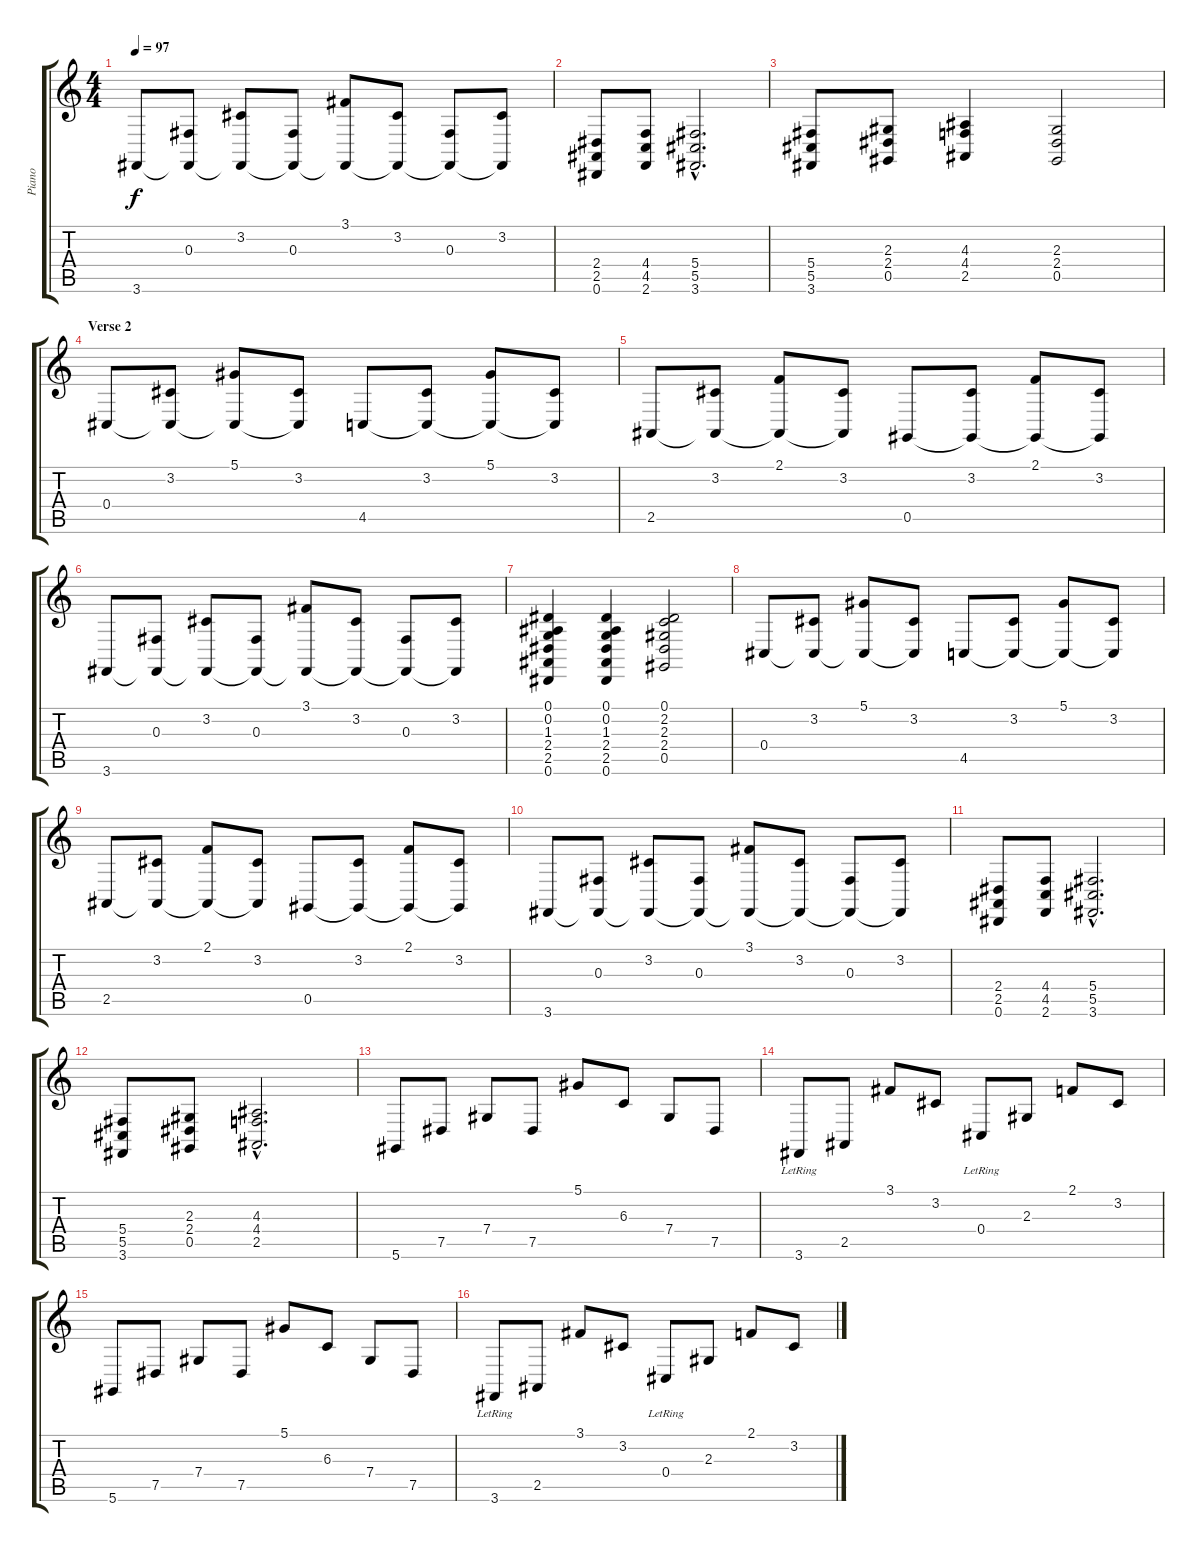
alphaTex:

\track ("Piano" "Piano") {instrument acousticgrandpiano}
\staff {score tabs}
\tuning (Eb4 Bb3 Gb3 Db3 Ab2 Eb2) {hide}
\ts (4 4)
\tempo 97
\clef g2
\ks c
3.6.8{dy f} (0.3 3.6{t}).8 (3.2 3.6{t}).8 (0.3 3.6{t}).8 (3.1 3.6{t}).8 (3.2 3.6{t}).8 (0.3 3.6{t}).8 (3.2 3.6{t}).8 |
(2.4 2.5 0.6).8 (4.4 4.5 2.6).8 (5.4{hac} 5.5{hac} 3.6{hac}).2{d} |
(5.4 5.5 3.6).8 (2.3 2.4 0.5).8 (4.3 4.4 2.5).4 (2.3 2.4 0.5).2 |
\section ("" "Verse 2")
0.4.8 (3.2 0.4{t}).8 (5.1 0.4{t}).8 (3.2 0.4{t}).8 4.5.8 (3.2 4.5{t}).8 (5.1 4.5{t}).8 (3.2 4.5{t}).8 |
2.5.8 (3.2 2.5{t}).8 (2.1 2.5{t}).8 (3.2 2.5{t}).8 0.5.8 (3.2 0.5{t}).8 (2.1 0.5{t}).8 (3.2 0.5{t}).8 |
3.6.8 (0.3 3.6{t}).8 (3.2 3.6{t}).8 (0.3 3.6{t}).8 (3.1 3.6{t}).8 (3.2 3.6{t}).8 (0.3 3.6{t}).8 (3.2 3.6{t}).8 |
(0.1 0.2 1.3 2.4 2.5 0.6).4 (0.1 0.2 1.3 2.4 2.5 0.6).4 (0.1 2.2 2.3 2.4 0.5).2 |
0.4.8 (3.2 0.4{t}).8 (5.1 0.4{t}).8 (3.2 0.4{t}).8 4.5.8 (3.2 4.5{t}).8 (5.1 4.5{t}).8 (3.2 4.5{t}).8 |
2.5.8 (3.2 2.5{t}).8 (2.1 2.5{t}).8 (3.2 2.5{t}).8 0.5.8 (3.2 0.5{t}).8 (2.1 0.5{t}).8 (3.2 0.5{t}).8 |
3.6.8 (0.3 3.6{t}).8 (3.2 3.6{t}).8 (0.3 3.6{t}).8 (3.1 3.6{t}).8 (3.2 3.6{t}).8 (0.3 3.6{t}).8 (3.2 3.6{t}).8 |
(2.4 2.5 0.6).8 (4.4 4.5 2.6).8 (5.4{hac} 5.5{hac} 3.6{hac}).2{d} |
(5.4 5.5 3.6).8 (2.3 2.4 0.5).8 (4.3{hac} 4.4{hac} 2.5{hac}).2{d} |
5.6.8 7.5.8 7.4.8 7.5.8 5.1.8 6.3.8 7.4.8 7.5.8 |
3.6{lr}.8 2.5.8 3.1.8 3.2.8 0.4{lr}.8 2.3.8 2.1.8 3.2.8 |
5.6.8 7.5.8 7.4.8 7.5.8 5.1.8 6.3.8 7.4.8 7.5.8 |
3.6{lr}.8 2.5.8 3.1.8 3.2.8 0.4{lr}.8 2.3.8 2.1.8 3.2.8
